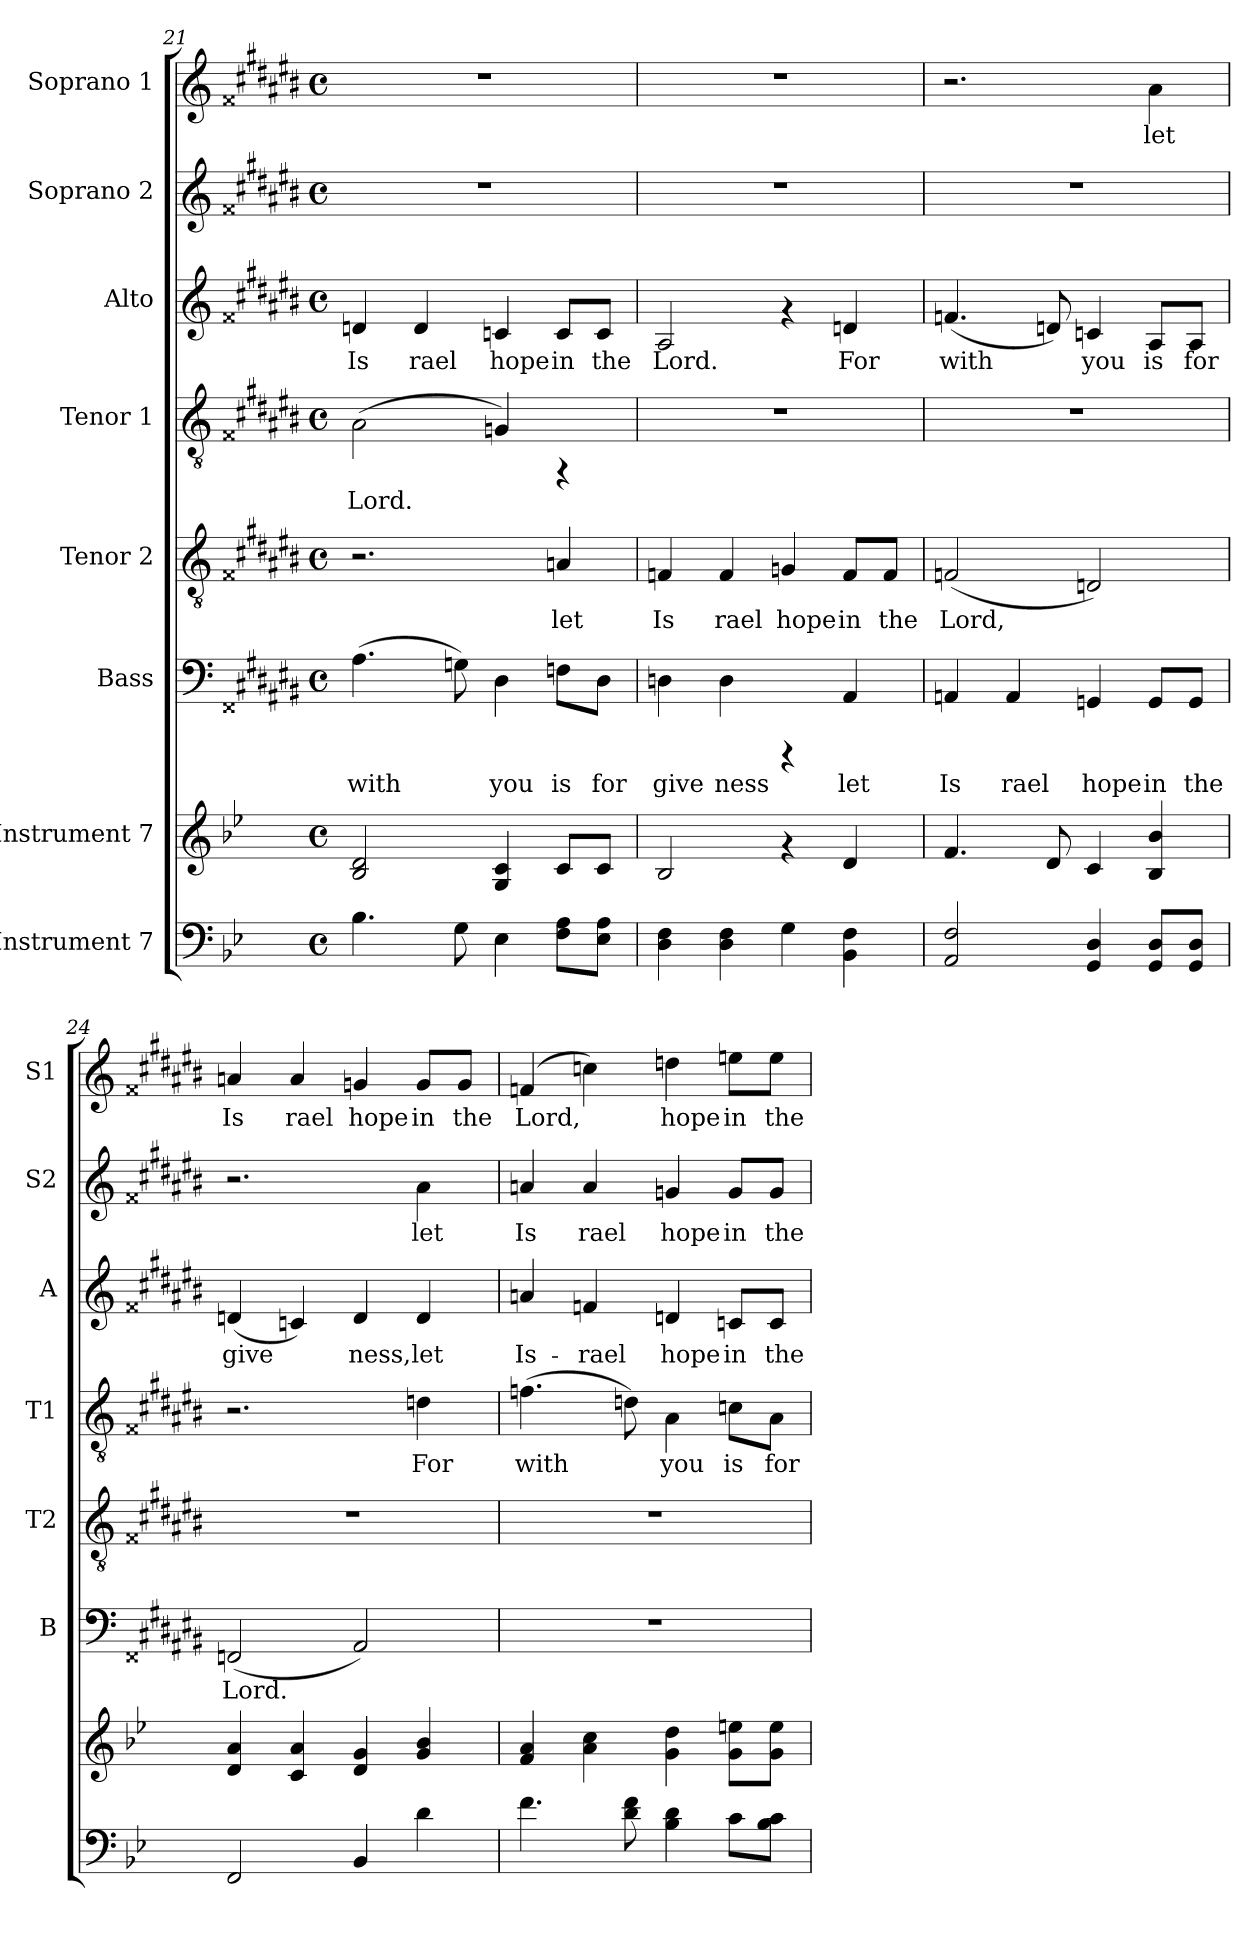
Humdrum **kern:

**kern	**kern	**kern	**text	**kern	**text	**kern	**text	**kern	**text	**kern	**text	**kern	**text
*part8	*part7	*part6	*part6	*part5	*part5	*part4	*part4	*part3	*part3	*part2	*part2	*part1	*part1
*staff8	*staff7	*staff6	*staff6	*staff5	*staff5	*staff4	*staff4	*staff3	*staff3	*staff2	*staff2	*staff1	*staff1
*I"Instrument 7	*I"Instrument 7	*I"Bass	*	*I"Tenor 2	*	*I"Tenor 1	*	*I"Alto	*	*I"Soprano 2	*	*I"Soprano 1	*
*	*	*I'B	*	*I'T2	*	*I'T1	*	*I'A	*	*I'S2	*	*I'S1	*
*clefF4	*clefG2	*clefF4	*	*clefGv2	*	*clefGv2	*	*clefG2	*	*clefG2	*	*clefG2	*
*	*	*ITrd1c2	*	*ITrd1c2	*	*ITrd1c2	*	*ITrd1c2	*	*ITrd1c2	*	*ITrd1c2	*
*k[b-e-]	*k[b-e-]	*k[f##c#g#d#a#e#b#]	*	*k[f##c#g#d#a#e#b#]	*	*k[f##c#g#d#a#e#b#]	*	*k[f##c#g#d#a#e#b#]	*	*k[f##c#g#d#a#e#b#]	*	*k[f##c#g#d#a#e#b#]	*
*B-:	*B-:	*G#:	*	*G#:	*	*G#:	*	*G#:	*	*G#:	*	*G#:	*
*M4/4	*M4/4	*M4/4	*	*M4/4	*	*M4/4	*	*M4/4	*	*M4/4	*	*M4/4	*
*met(c)	*met(c)	*met(c)	*	*met(c)	*	*met(c)	*	*met(c)	*	*met(c)	*	*met(c)	*
=21	=21	=21	=21	=21	=21	=21	=21	=21	=21	=21	=21	=21	=21
!	!	!	!LO:LY:b	!	!	!	!LO:LY:b:cj	!	!LO:LY:b:cj	!	!	!	!
4.B-\	2B-/ 2d/	(>4.G#\	with	2.r	.	(>2G#\	Lord.	4c/	Is	1r	.	1r	.
!	!	!	!	!	!	!	!	!	!LO:LY:b:cj	!	!	!	!
.	.	.	.	.	.	.	.	4c/	rael	.	.	.	.
!	!	!	!LO:LY:b	!	!	!	!	!	!	!	!	!	!
8G\	.	8F\)	.	.	.	.	.	.	.	.	.	.	.
!	!	!	!LO:LY:b	!	!	!	!LO:LY:b:cj	!	!LO:LY:b:cj	!	!	!	!
4E-\	4G/ 4c/	4C#\	you	.	.	4F/)	.	4B-/	hope	.	.	.	.
!	!	!	!LO:LY:b	!	!LO:LY:b:cj	!	!	!	!LO:LY:b:cj	!	!	!	!
8A\ 8F\L	8c/L	8E-\L	is	4G/	let	4rFF	.	8B-/L	in	.	.	.	.
!	!	!	!LO:LY:b	!	!	!	!	!	!LO:LY:b:cj	!	!	!	!
8A\ 8E-\J	8c/J	8C#\J	for	.	.	.	.	8B-/J	the	.	.	.	.
=22!	=22!	=22!	=22!	=22!	=22!	=22!	=22!	=22!	=22!	=22!	=22!	=22!	=22!
!	!	!	!LO:LY:b	!	!LO:LY:b:cj	!	!	!	!LO:LY:b:cj	!	!	!	!
4F\ 4D\	2B-/	4C\	give	4E-/	Is	1r	.	2G#/	Lord.	1r	.	1r	.
!	!	!	!LO:LY:b	!	!LO:LY:b:cj	!	!	!	!	!	!	!	!
4F\ 4D\	.	4C\	ness	4E-/	rael	.	.	.	.	.	.	.	.
!	!	!	!	!	!LO:LY:b:cj	!	!	!	!	!	!	!	!
4G\	4rf	4rCCC	.	4F/	hope	.	.	4rf	.	.	.	.	.
!	!	!	!LO:LY:b	!	!LO:LY:b:cj	!	!	!	!LO:LY:b:cj	!	!	!	!
4F\ 4BB-\	4d/	4GG#/	let	8E-/L	in	.	.	4c/	For	.	.	.	.
!	!	!	!	!	!LO:LY:b:cj	!	!	!	!	!	!	!	!
.	.	.	.	8E-/J	the	.	.	.	.	.	.	.	.
=23!	=23!	=23!	=23!	=23!	=23!	=23!	=23!	=23!	=23!	=23!	=23!	=23!	=23!
!	!	!	!LO:LY:b	!	!LO:LY:b:cj	!	!	!	!LO:LY:b:cj	!	!	!	!
2F/ 2AA/	4.f/	4GG/	Is	(<2E-/	Lord,	1r	.	(<4.e-/	with	1r	.	2.r	.
!	!	!	!LO:LY:b	!	!	!	!	!	!	!	!	!	!
.	.	4GG/	rael	.	.	.	.	.	.	.	.	.	.
!	!	!	!	!	!	!	!	!	!LO:LY:b:cj	!	!	!	!
.	8d/	.	.	.	.	.	.	8c/)	.	.	.	.	.
!	!	!	!LO:LY:b	!	!LO:LY:b:cj	!	!	!	!LO:LY:b:cj	!	!	!	!
4D/ 4GG/	4c/	4FF/	hope	2C/)	.	.	.	4B-/	you	.	.	.	.
!	!	!	!LO:LY:b	!	!	!	!	!	!LO:LY:b:cj	!	!	!	!LO:LY:b:cj
8D/ 8GG/L	4B-/ 4b-/	8FF/L	in	.	.	.	.	8G#/L	is	.	.	4g#\	let
!	!	!	!LO:LY:b	!	!	!	!	!	!LO:LY:b:cj	!	!	!	!
8GG/ 8D/J	.	8FF/J	the	.	.	.	.	8G#/J	for	.	.	.	.
!!LO:PB:g=z
=24!	=24!	=24!	=24!	=24!	=24!	=24!	=24!	=24!	=24!	=24!	=24!	=24!	=24!
!	!	!	!LO:LY:b	!	!	!	!	!	!LO:LY:b:cj	!	!	!	!LO:LY:b:cj
2FF/	4a/ 4d/	(<2EE-/	Lord.	1r	.	2.r	.	(<4c/	give-	2.r	.	4g/	Is
!	!	!	!	!	!	!	!	!	!LO:LY:b:cj	!	!	!	!LO:LY:b:cj
.	4c/ 4a/	.	.	.	.	.	.	4B-/)	--	.	.	4g/	rael
!	!	!	!LO:LY:b	!	!	!	!	!	!LO:LY:b:cj	!	!	!	!LO:LY:b:cj
4BB-/	4g/ 4d/	2GG#/)	.	.	.	.	.	4c/	-ness,	.	.	4f/	hope
!	!	!	!	!	!	!	!LO:LY:b:cj	!	!LO:LY:b:cj	!	!LO:LY:b	!	!LO:LY:b:cj
4d\	4b-/ 4g/	.	.	.	.	4c\	For	4c/	let	4g#\	let	8f/L	in
!	!	!	!	!	!	!	!	!	!	!	!	!	!LO:LY:b:cj
.	.	.	.	.	.	.	.	.	.	.	.	8f/J	the
=25!	=25!	=25!	=25!	=25!	=25!	=25!	=25!	=25!	=25!	=25!	=25!	=25!	=25!
!	!	!	!	!	!	!	!LO:LY:b:cj	!	!LO:LY:b:cj	!	!LO:LY:b	!	!LO:LY:b:cj
4.f\	4a/ 4f/	1r	.	1r	.	(>4.e-\	with	4g/	Is-	4g/	Is	(>4e-/	Lord,
!	!	!	!	!	!	!	!	!	!LO:LY:b:cj	!	!LO:LY:b	!	!LO:LY:b:cj
.	4cc\ 4a\	.	.	.	.	.	.	4e-/	-rael	4g/	rael	4b-\)	.
!	!	!	!	!	!	!	!LO:LY:b:cj	!	!	!	!	!	!
8d\ 8f\	.	.	.	.	.	8c\)	.	.	.	.	.	.	.
!	!	!	!	!	!	!	!LO:LY:b:cj	!	!LO:LY:b:cj	!	!LO:LY:b	!	!LO:LY:b:cj
4B-\ 4d\	4g\ 4dd\	.	.	.	.	4G#\	you	4c/	hope	4f/	hope	4cc\	hope
!	!	!	!	!	!	!	!LO:LY:b:cj	!	!LO:LY:b:cj	!	!LO:LY:b	!	!LO:LY:b:cj
8c\L	8g\ 8een\L	.	.	.	.	8B-\L	is	8B-/L	in	8f/L	in	8ddn\L	in
!	!	!	!	!	!	!	!LO:LY:b:cj	!	!LO:LY:b:cj	!	!LO:LY:b	!	!LO:LY:b:cj
8B-\ 8c\J	8ee\ 8g\J	.	.	.	.	8G#\J	for	8B-/J	the	8f/J	the	8dd\J	the
=!	=!	=!	=!	=!	=!	=!	=!	=!	=!	=!	=!	=!	=!
*-	*-	*-	*-	*-	*-	*-	*-	*-	*-	*-	*-	*-	*-
